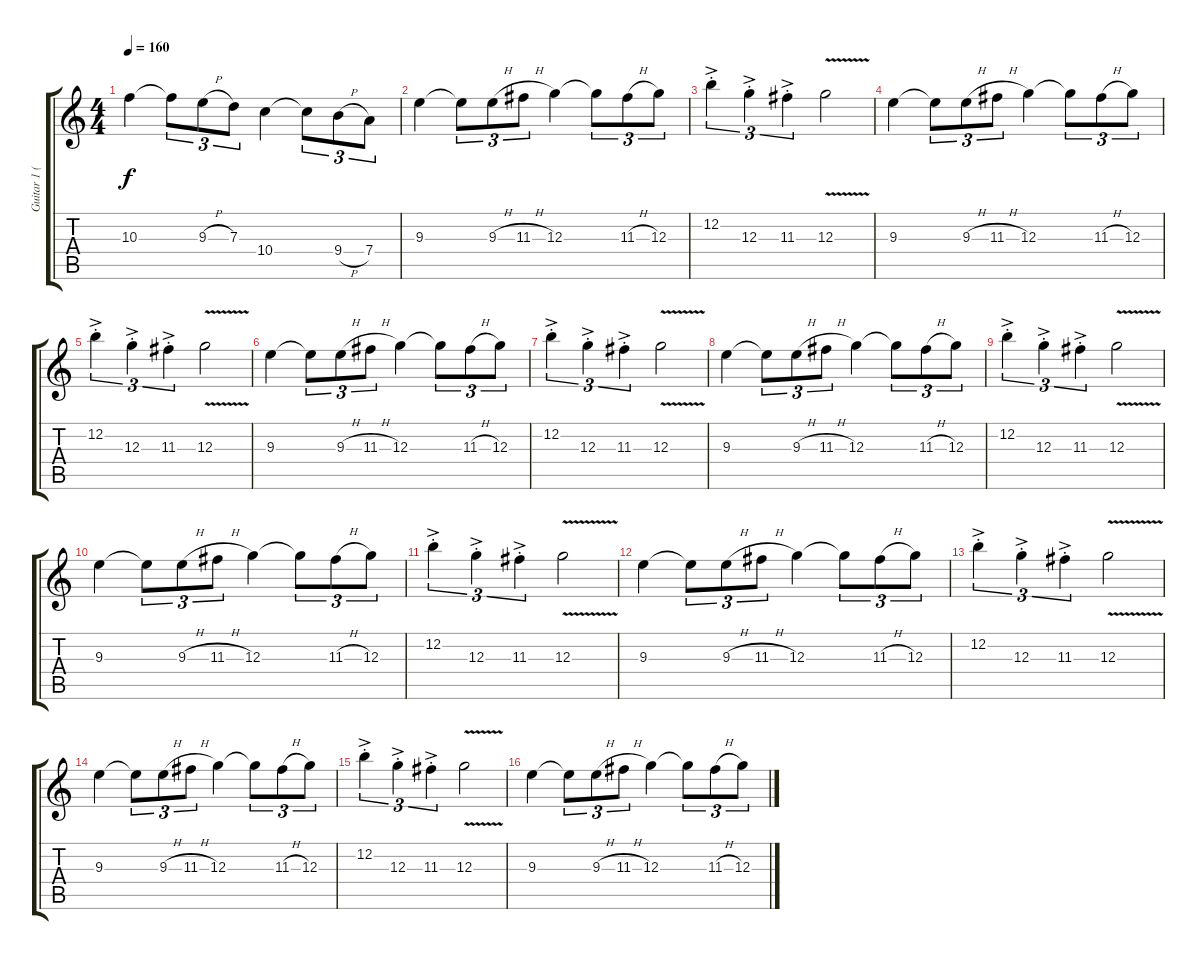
\track ("Guitar 1 (Murray)" "Guitar 1 (") {instrument distortionguitar}
\staff {score tabs}
\tuning (E4 B3 G3 D3 A2 E2) {hide}
\ts (4 4)
\tempo 160
\clef g2
\ks c
10.3.4{dy f} 10.3{t}.8{tu (3 2)} 9.3{h}.8{tu (3 2)} 7.3.8{tu (3 2)} 10.4.4 10.4{t}.8{tu (3 2)} 9.4{h}.8{tu (3 2)} 7.4.8{tu (3 2)} |
9.3.4 9.3{t}.8{tu (3 2)} 9.3{h}.8{tu (3 2)} 11.3{h}.8{tu (3 2)} 12.3.4 12.3{t}.8{tu (3 2)} 11.3{h}.8{tu (3 2)} 12.3.8{tu (3 2)} |
12.2{ac st}.4{tu (3 2)} 12.3{ac st}.4{tu (3 2)} 11.3{ac st}.4{tu (3 2)} 12.3{v}.2 |
9.3.4 9.3{t}.8{tu (3 2)} 9.3{h}.8{tu (3 2)} 11.3{h}.8{tu (3 2)} 12.3.4 12.3{t}.8{tu (3 2)} 11.3{h}.8{tu (3 2)} 12.3.8{tu (3 2)} |
12.2{ac st}.4{tu (3 2)} 12.3{ac st}.4{tu (3 2)} 11.3{ac st}.4{tu (3 2)} 12.3{v}.2 |
9.3.4 9.3{t}.8{tu (3 2)} 9.3{h}.8{tu (3 2)} 11.3{h}.8{tu (3 2)} 12.3.4 12.3{t}.8{tu (3 2)} 11.3{h}.8{tu (3 2)} 12.3.8{tu (3 2)} |
12.2{ac st}.4{tu (3 2)} 12.3{ac st}.4{tu (3 2)} 11.3{ac st}.4{tu (3 2)} 12.3{v}.2 |
9.3.4 9.3{t}.8{tu (3 2)} 9.3{h}.8{tu (3 2)} 11.3{h}.8{tu (3 2)} 12.3.4 12.3{t}.8{tu (3 2)} 11.3{h}.8{tu (3 2)} 12.3.8{tu (3 2)} |
12.2{ac st}.4{tu (3 2)} 12.3{ac st}.4{tu (3 2)} 11.3{ac st}.4{tu (3 2)} 12.3{v}.2 |
9.3.4 9.3{t}.8{tu (3 2)} 9.3{h}.8{tu (3 2)} 11.3{h}.8{tu (3 2)} 12.3.4 12.3{t}.8{tu (3 2)} 11.3{h}.8{tu (3 2)} 12.3.8{tu (3 2)} |
12.2{ac st}.4{tu (3 2)} 12.3{ac st}.4{tu (3 2)} 11.3{ac st}.4{tu (3 2)} 12.3{v}.2 |
9.3.4 9.3{t}.8{tu (3 2)} 9.3{h}.8{tu (3 2)} 11.3{h}.8{tu (3 2)} 12.3.4 12.3{t}.8{tu (3 2)} 11.3{h}.8{tu (3 2)} 12.3.8{tu (3 2)} |
12.2{ac st}.4{tu (3 2)} 12.3{ac st}.4{tu (3 2)} 11.3{ac st}.4{tu (3 2)} 12.3{v}.2 |
9.3.4 9.3{t}.8{tu (3 2)} 9.3{h}.8{tu (3 2)} 11.3{h}.8{tu (3 2)} 12.3.4 12.3{t}.8{tu (3 2)} 11.3{h}.8{tu (3 2)} 12.3.8{tu (3 2)} |
12.2{ac st}.4{tu (3 2)} 12.3{ac st}.4{tu (3 2)} 11.3{ac st}.4{tu (3 2)} 12.3{v}.2 |
9.3.4 9.3{t}.8{tu (3 2)} 9.3{h}.8{tu (3 2)} 11.3{h}.8{tu (3 2)} 12.3.4 12.3{t}.8{tu (3 2)} 11.3{h}.8{tu (3 2)} 12.3.8{tu (3 2)}
